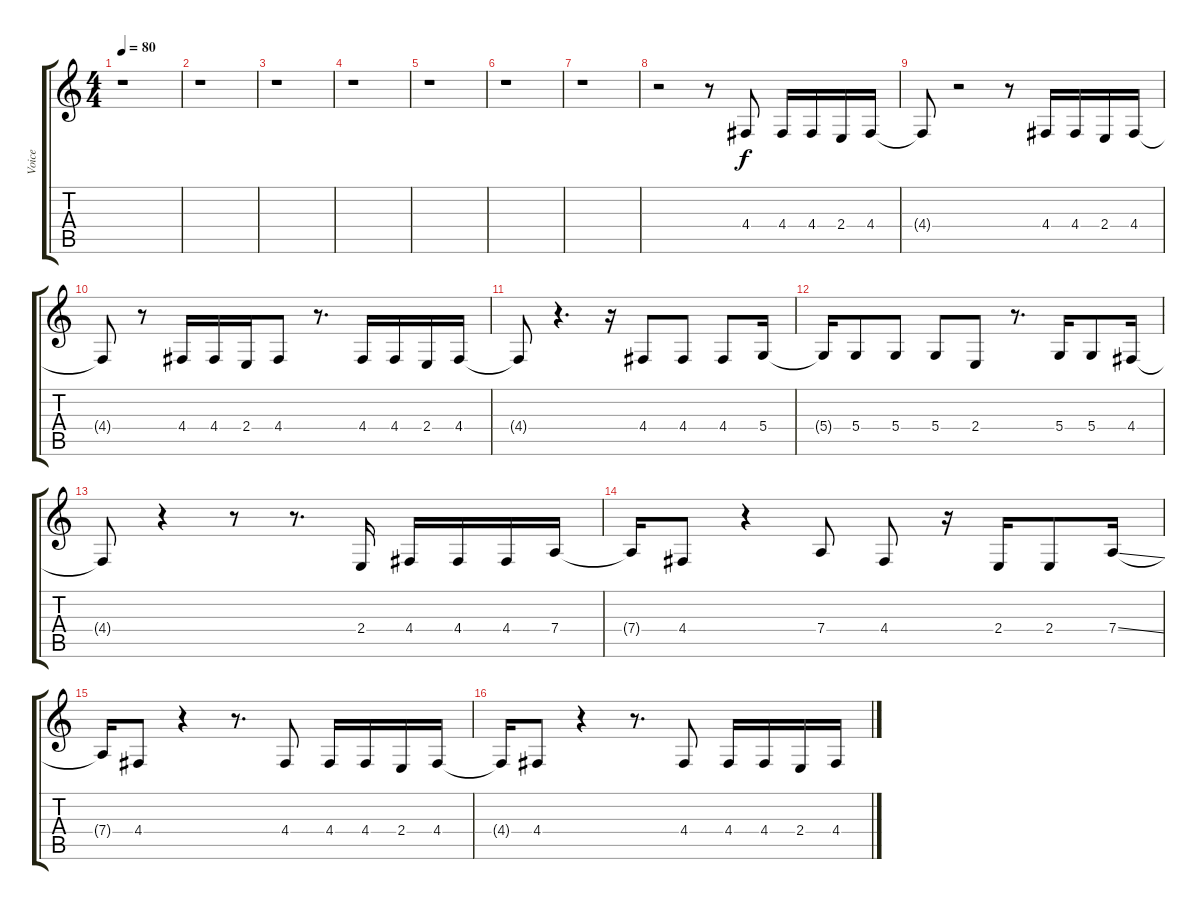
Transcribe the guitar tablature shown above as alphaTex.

\track ("Voice" "Voice") {instrument lead6voice}
\staff {score tabs}
\tuning (E4 B3 G3 D3 A2 E2) {hide}
\ts (4 4)
\tempo 80
\clef g2
\ks c
r.1{dy f} |
r.1 |
r.1 |
r.1 |
r.1 |
r.1 |
r.1 |
r.2 r.8 4.4.8 4.4.16 4.4.16 2.4.16 4.4.16 |
4.4{t}.8 r.2 r.8 4.4.16 4.4.16 2.4.16 4.4.16 |
4.4{t}.8 r.8 4.4.16 4.4.16 2.4.16 4.4.8 r.8{d} 4.4.16 4.4.16 2.4.16 4.4.16 |
4.4{t}.8 r.4{d} r.16 4.4.8 4.4.8 4.4.8 5.4.16 |
5.4{t}.16 5.4.8 5.4.8 5.4.8 2.4.8 r.8{d} 5.4.16 5.4.8 4.4.16 |
4.4{t}.8 r.4 r.8 r.8{d} 2.4.16 4.4.16 4.4.16 4.4.16 7.4.16 |
7.4{t}.16 4.4.8 r.4 7.4.8 4.4.8 r.16 2.4.16 2.4.8 7.4{ss}.16 |
7.4{t}.16 4.4.8 r.4 r.8{d} 4.4.8 4.4.16 4.4.16 2.4.16 4.4.16 |
4.4{t}.16 4.4.8 r.4 r.8{d} 4.4.8 4.4.16 4.4.16 2.4.16 4.4.16
